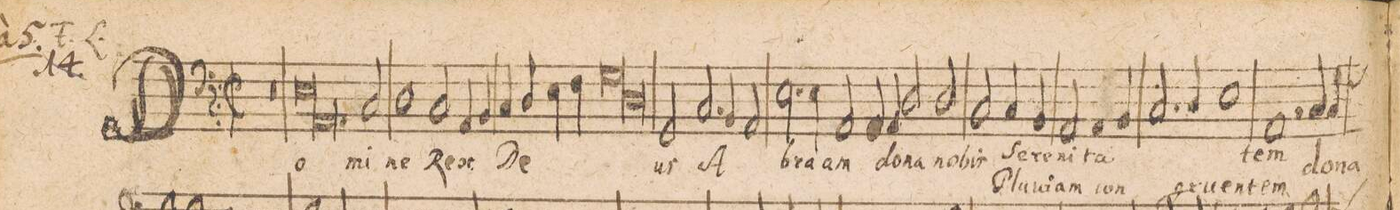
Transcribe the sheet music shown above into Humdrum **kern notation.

**kern	**text	**text
*I"[Bassus]	*	*
*clefF4	*	*
*k[]	*	*
*met(C|)	*	*
*M2/1	*	*
0r	.	.
=2-	=2-	=2-
*lig	*	*
1E\	Do-	.
1.AA/	.	.
=3-	=3-	=3-
*Xlig	*	*
2C/	-mi-	.
1D\	-ne	.
=4-	=4-	=4-
2C/	Rex	.
4AA/	.	.
4BB/	.	.
4C/	De-	.
4D/	.	.
4E\	.	.
4F\	.	.
=5-	=5-	=5-
*lig	*	*
1G\	.	.
1D\	.	.
*Xlig	*	*
=6-	=6-	=6-
2GG/	-us	.
2.C/	A-	.
4BB/	.	.
2AA/	.	.
=7-	=7-	=7-
*2\right	*	*
2.E\	bra-	.
4E\	.	.
2AA/	-am	.
4AA/	do-	.
4AA/	-na	.
=8-	=8-	=8-
2D/	no-	.
2D/	-bis	.
2C/	Se-	Plu-
4C/	-re-	-vi-
4BB/	-ni-	.
=9-	=9-	=9-
2AA/	-ta-	-am
4AA/	.	con-
4BB/	.	.
2.C/	.	-gru-
4D/	.	.
=10-	=10-	=10-
1E\	.	-en-
1AA/	-tem	-tem
=11-	=11-	=11-
2rBB	.	.
4C/	do-	.
*custos:F	*	*
4C/	-na	.
*-	*-	*-
